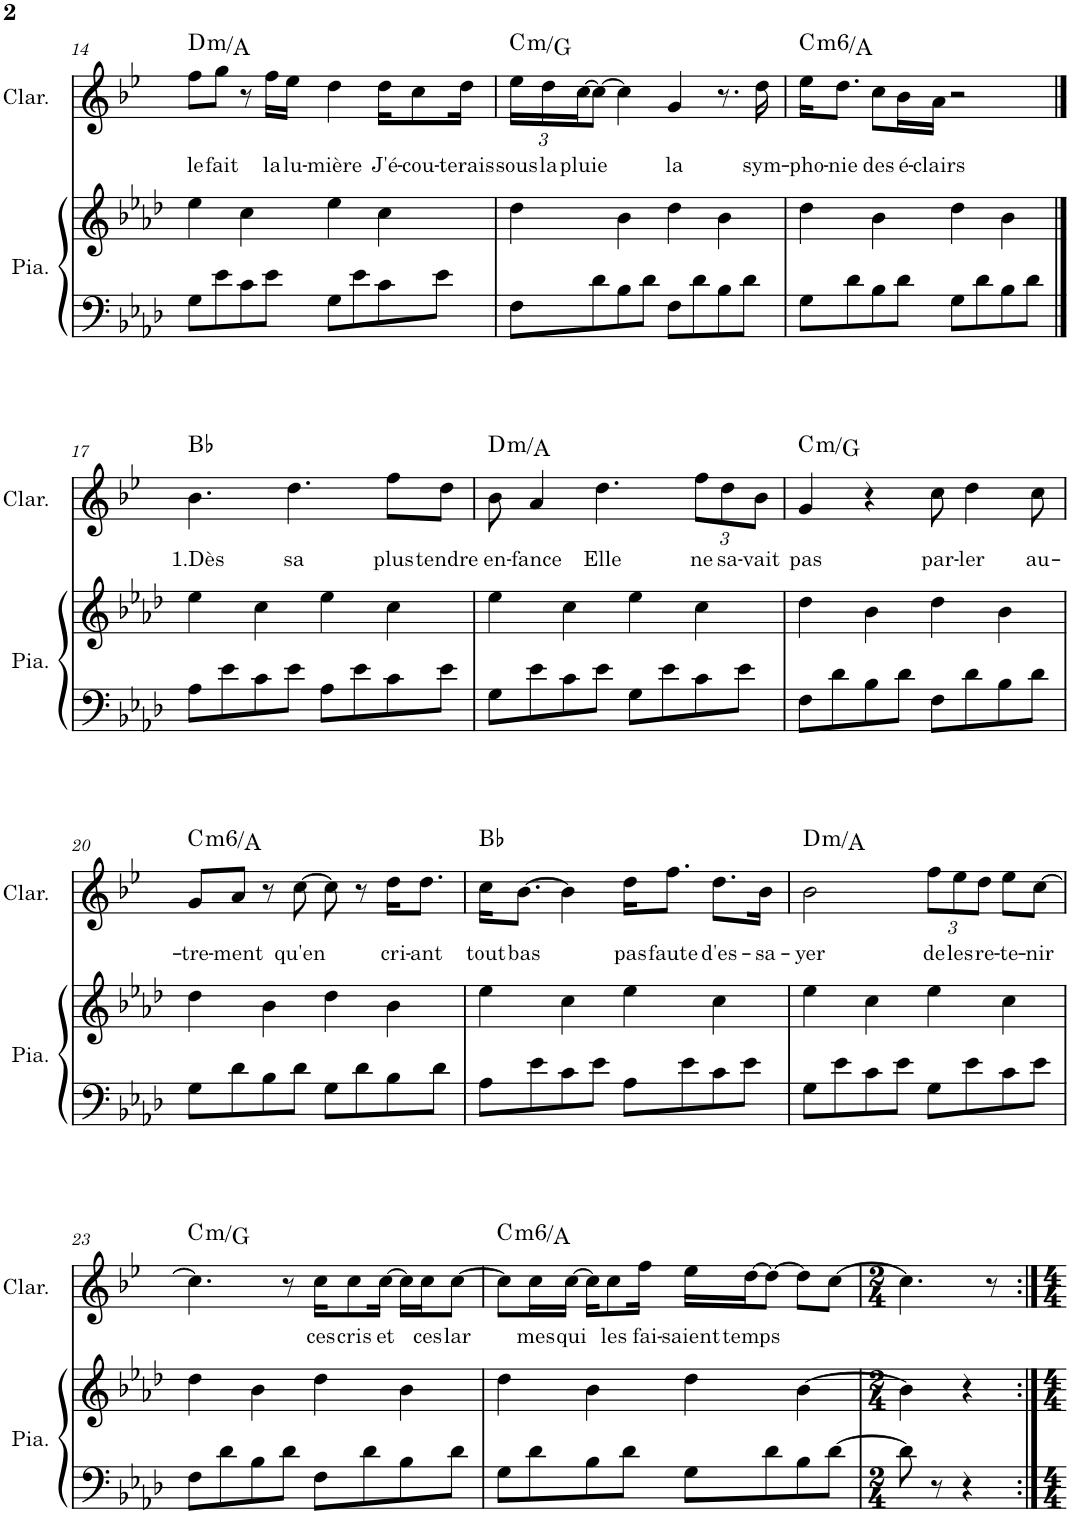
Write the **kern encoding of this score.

**kern	**kern	**kern	**text	**harte
*part2	*part2	*part1	*part1	*part1
*staff3	*staff2	*staff1	*staff1	*
*I"Piano	*	*I"Clarinette	*	*
*I'Pia.	*	*I'Clar.	*	*
!!LO:PB:g=z
*clefF4	*clefG2	*clefG2	*	*
*	*	*Trd1c2	*	*
*k[b-e-a-d-]	*k[b-e-a-d-]	*k[b-e-]	*	*
*M4/4	*M4/4	*M4/4	*	*
=14	=14	=14	=14	=14
!	!	!	!LO:LY:b	!LO:H:kt=m
8G\L	4ee-\	8ff\L	le	D:min/5
!	!	!	!LO:LY:b	!
8e-\	.	8gg\J	fait	.
8c\	4cc\	8r	.	.
!	!	!	!LO:LY:b	!
8e-\J	.	16ff\LL	la	.
!	!	!	!LO:LY:b	!
.	.	16ee-\JJ	lu-	.
!	!	!	!LO:LY:b	!
8G\L	4ee-\	4dd\	-mière	.
8e-\	.	.	.	.
!	!	!	!LO:LY:b	!
8c\	4cc\	16dd\KL	J'é-	.
!	!	!	!LO:LY:b	!
.	.	8cc\	-cou-	.
8e-\J	.	.	.	.
!	!	!	!LO:LY:b	!
.	.	16dd\Jk	-terais	.
=15	=15	=15	=15	=15
*	*	*Xbrackettup	*	*
!	!	!	!LO:LY:b	!LO:H:kt=m
8F\L	4dd-\	24ee-\LL	sous	C:min/5
!	!	!	!LO:LY:b	!
.	.	24dd\	la	.
!	!	!	!LO:LY:b	!
.	.	[24cc\J	pluie	.
8d-\	.	8cc\J_	.	.
8B-\	4b-\	4cc\]	.	.
8d-\J	.	.	.	.
!	!	!	!LO:LY:b	!
8F\L	4dd-\	4g/	la	.
8d-\	.	.	.	.
8B-\	4b-\	8.r	.	.
8d-\J	.	.	.	.
!	!	!	!LO:LY:b	!
.	.	16dd\	sym-	.
=16	=16	=16	=16	=16
!	!	!	!LO:LY:b	!LO:H:kt=m6
8G\L	4dd-\	16ee-\KL	-pho-	C:min6/6
!	!	!	!LO:LY:b	!
.	.	8.dd\J	-nie	.
8d-\	.	.	.	.
!	!	!	!LO:LY:b	!
8B-\	4b-\	8cc\L	des	.
!	!	!	!LO:LY:b	!
8d-\J	.	16b-\L	é-	.
!	!	!	!LO:LY:b	!
.	.	16a\JJ	-clairs	.
8G\L	4dd-\	2r	.	.
8d-\	.	.	.	.
8B-\	4b-\	.	.	.
8d-\J	.	.	.	.
!!LO:LB:g=z
==17	==17	==17	==17	==17
!	!	!	!LO:LY:b	!
8A-\L	4ee-\	4.b-\	1.Dès	Bb:maj
8e-\	.	.	.	.
8c\	4cc\	.	.	.
!	!	!	!LO:LY:b	!
8e-\J	.	4.dd\	sa	.
8A-\L	4ee-\	.	.	.
8e-\	.	.	.	.
!	!	!	!LO:LY:b	!
8c\	4cc\	8ff\L	plus	.
!	!	!	!LO:LY:b	!
8e-\J	.	8dd\J	tendre	.
=18	=18	=18	=18	=18
!	!	!	!LO:LY:b	!LO:H:kt=m
8G\L	4ee-\	8b-\	en-	D:min/5
!	!	!	!LO:LY:b	!
8e-\	.	4a/	-fance	.
8c\	4cc\	.	.	.
!	!	!	!LO:LY:b	!
8e-\J	.	4.dd\	Elle	.
8G\L	4ee-\	.	.	.
8e-\	.	.	.	.
!	!	!	!LO:LY:b	!
8c\	4cc\	12ff\L	ne	.
!	!	!	!LO:LY:b	!
.	.	12dd\	sa-	.
8e-\J	.	.	.	.
!	!	!	!LO:LY:b	!
.	.	12b-\J	-vait	.
=19	=19	=19	=19	=19
!	!	!	!LO:LY:b	!LO:H:kt=m
8F\L	4dd-\	4g/	pas	C:min/5
8d-\	.	.	.	.
8B-\	4b-\	4r	.	.
8d-\J	.	.	.	.
!	!	!	!LO:LY:b	!
8F\L	4dd-\	8cc\	par-	.
!	!	!	!LO:LY:b	!
8d-\	.	4dd\	-ler	.
8B-\	4b-\	.	.	.
!	!	!	!LO:LY:b	!
8d-\J	.	8cc\	au-	.
!!LO:LB:g=z
=20	=20	=20	=20	=20
!	!	!	!LO:LY:b	!LO:H:kt=m6
8G\L	4dd-\	8g/L	-tre-	C:min6/6
!	!	!	!LO:LY:b	!
8d-\	.	8a/J	-ment	.
8B-\	4b-\	8r	.	.
!	!	!	!LO:LY:b	!
8d-\J	.	[8cc\	qu'en	.
8G\L	4dd-\	8cc\]	.	.
8d-\	.	8r	.	.
!	!	!	!LO:LY:b	!
8B-\	4b-\	16dd\KL	cri-	.
!	!	!	!LO:LY:b	!
.	.	8.dd\J	-ant	.
8d-\J	.	.	.	.
=21	=21	=21	=21	=21
!	!	!	!LO:LY:b	!
8A-\L	4ee-\	16cc\KL	tout	Bb:maj
!	!	!	!LO:LY:b	!
.	.	[8.b-\J	bas	.
8e-\	.	.	.	.
8c\	4cc\	4b-\]	.	.
8e-\J	.	.	.	.
!	!	!	!LO:LY:b	!
8A-\L	4ee-\	16dd\KL	pas	.
!	!	!	!LO:LY:b	!
.	.	8.ff\J	faute	.
8e-\	.	.	.	.
!	!	!	!LO:LY:b	!
8c\	4cc\	8.dd\L	d'es-	.
8e-\J	.	.	.	.
!	!	!	!LO:LY:b	!
.	.	16b-\Jk	-sa-	.
=22	=22	=22	=22	=22
!	!	!	!LO:LY:b	!LO:H:kt=m
8G\L	4ee-\	2b-\	-yer	D:min/5
8e-\	.	.	.	.
8c\	4cc\	.	.	.
8e-\J	.	.	.	.
!	!	!	!LO:LY:b	!
8G\L	4ee-\	12ff\L	de	.
!	!	!	!LO:LY:b	!
.	.	12ee-\	les	.
8e-\	.	.	.	.
!	!	!	!LO:LY:b	!
.	.	12dd\J	re-	.
!	!	!	!LO:LY:b	!
8c\	4cc\	8ee-\L	-te-	.
!	!	!	!LO:LY:b	!
8e-\J	.	[8cc\J	-nir	.
!!LO:LB:g=z
=23	=23	=23	=23	=23
!	!	!	!	!LO:H:kt=m
8F\L	4dd-\	4.cc\]	.	C:min/5
8d-\	.	.	.	.
8B-\	4b-\	.	.	.
8d-\J	.	8r	.	.
!	!	!	!LO:LY:b	!
8F\L	4dd-\	16cc\KL	ces	.
!	!	!	!LO:LY:b	!
.	.	8cc\	cris	.
8d-\	.	.	.	.
!	!	!	!LO:LY:b	!
.	.	[16cc\Jk	et	.
8B-\	4b-\	16cc\LL]	.	.
!	!	!	!LO:LY:b	!
.	.	16cc\J	ces	.
!	!	!	!LO:LY:b	!
8d-\J	.	[8cc\J	lar	.
=24	=24	=24	=24	=24
!	!	!	!	!LO:H:kt=m6
8G\L	4dd-\	8cc\L]	.	C:min6/6
!	!	!	!LO:LY:b	!
8d-\	.	16cc\L	mes	.
!	!	!	!LO:LY:b	!
.	.	[16cc\JJ	qui	.
8B-\	4b-\	16cc\KL]	.	.
!	!	!	!LO:LY:b	!
.	.	8cc\	les	.
8d-\J	.	.	.	.
!	!	!	!LO:LY:b	!
.	.	16ff\Jk	fai-	.
!	!	!	!LO:LY:b	!
8G\L	4dd-\	16ee-\LL	-saient	.
!	!	!	!LO:LY:b	!
.	.	[16dd\J	temps	.
8d-\	.	8dd\J_	.	.
8B-\	[4b-\	8dd\L]	.	.
[8d-\J	.	[8cc\J	.	.
=25	=25	=25	=25	=25
*M2/4	*M2/4	*M2/4	*	*
8d-\]	4b-\]	4.cc\]	.	.
8r	.	.	.	.
4r	4r	.	.	.
.	.	8r	.	.
=:|!	=:|!	=:|!	=:|!	=:|!
*-	*-	*-	*-	*-
